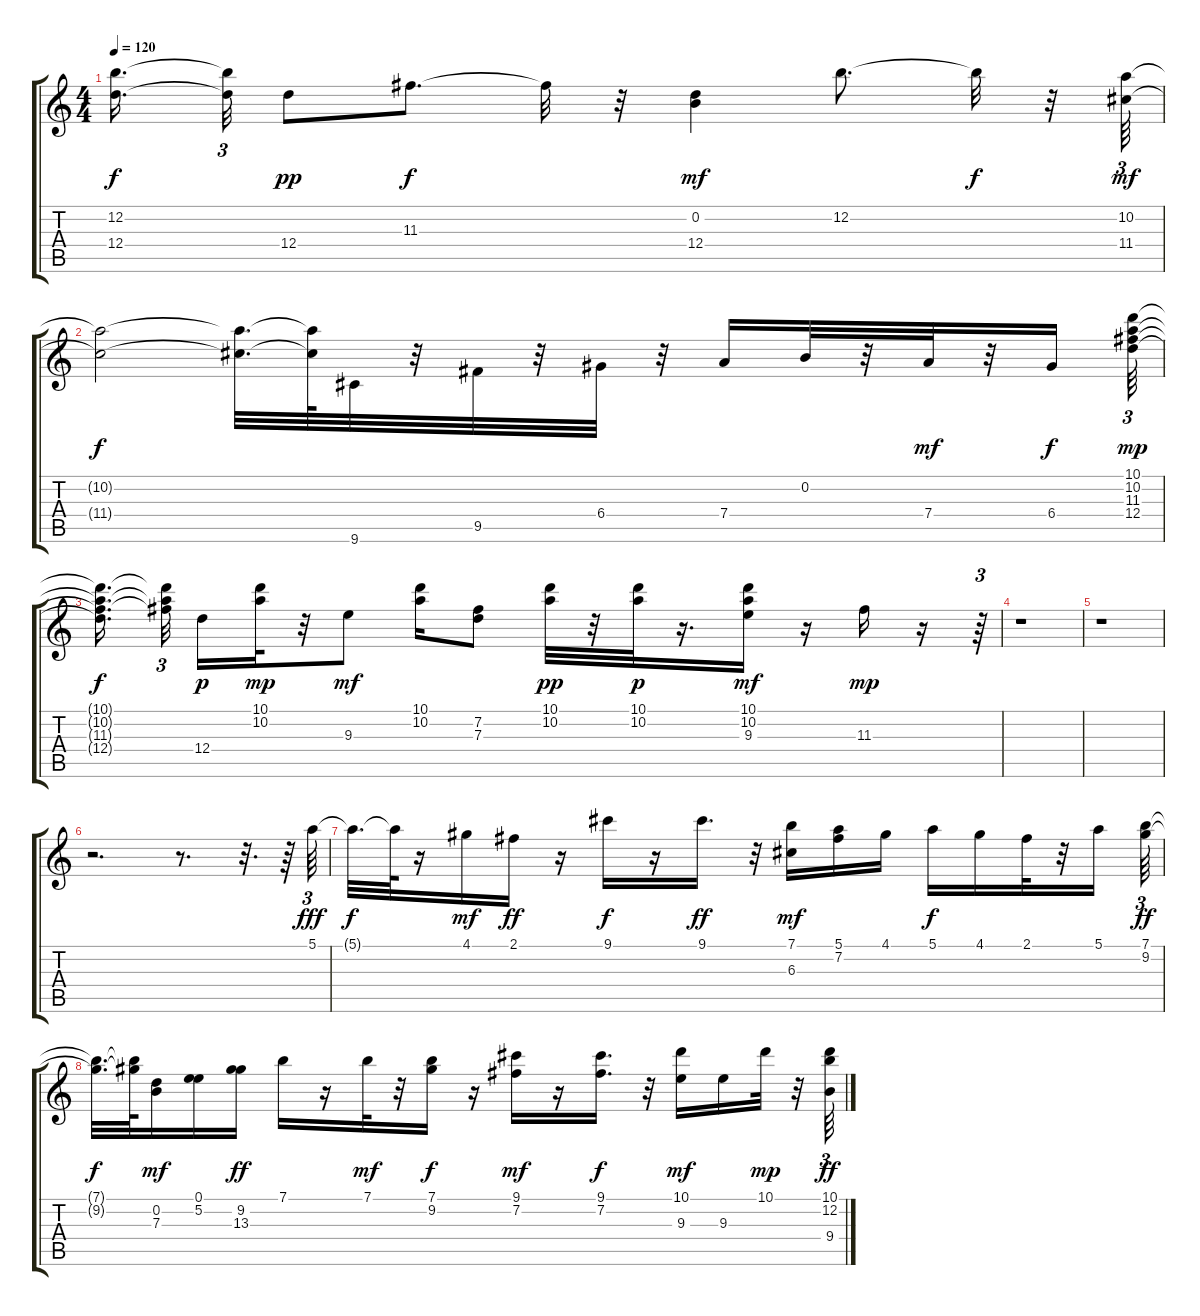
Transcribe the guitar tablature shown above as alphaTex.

\track "" {instrument acousticguitarsteel}
\staff {score tabs}
\tuning (E4 B3 G3 D3 A2 E2) {hide}
\ts (4 4)
\tempo 120
\clef g2
\ks c
(12.2{t} 12.4{t}).16{d dy f beam splitsecondary} (12.2{t} 12.4{t}).32{tu (3 2)} 12.4.8{dy pp} 11.3.8{d dy f} 11.3{t}.32 r.32 (0.2 12.4).4{dy mf} 12.2.8{d} 12.2{t}.32{dy f} r.32 (10.2 11.4).64{tu (3 2) dy mf} |
(10.2{t} 11.4{t}).2{dy f} (10.2{t} 11.4{t}).32{d} (10.2{t} 11.4{t}).64 9.6.32 r.32 9.5.32 r.32 6.4.32 r.32 7.4.16 0.2.32 r.32 7.4.32{dy mf} r.32 6.4.16{dy f} (10.1 10.2 11.3 12.4).64{tu (3 2) dy mp} |
(10.1{t} 10.2{t} 11.3{t} 12.4{t}).16{d dy f beam splitsecondary} (10.1{t} 10.2{t} 11.3{t}).32{tu (3 2) beam splitsecondary} 12.4.16{dy p} (10.1 10.2).32{dy mp} r.32 9.3.8{dy mf} (10.1 10.2).16 (7.2 7.3).8 (10.1 10.2).32{dy pp} r.32 (10.1 10.2).32{dy p} r.16{d} (10.1 10.2 9.3).16{dy mf} r.16 11.3.16{dy mp} r.16 r.64{tu (3 2)} |
r.1 |
r.1 |
r.2{d} r.8{d} r.32{d} r.64 5.1.64{tu (3 2) dy fff} |
5.1{t}.32{d dy f} 5.1{t}.64 r.16 4.1.16{dy mf} 2.1.16{dy ff} r.16 9.1.16{dy f} r.16 9.1.16{d dy ff} r.32 (7.1 6.3).16{dy mf} (5.1 7.2).16 4.1.16 5.1.16{dy f} 4.1.16 2.1.32 r.32 5.1.16 (7.1 9.2).64{tu (3 2) dy ff} |
(7.1{t} 9.2{t}).32{d dy f} (7.1{t} 9.2{t}).64 (0.2 7.3).16{dy mf} (0.1 5.2).16 (9.2 13.3).16{dy ff} 7.1.16 r.16 7.1.32{dy mf} r.32 (7.1 9.2).16{dy f} r.16 (9.1 7.2).16{dy mf} r.16 (9.1 7.2).16{d dy f} r.32 (10.1 9.3).16{dy mf} 9.3.16 10.1.32{dy mp} r.32 (10.1 12.2 9.4).64{tu (3 2) dy ff}
